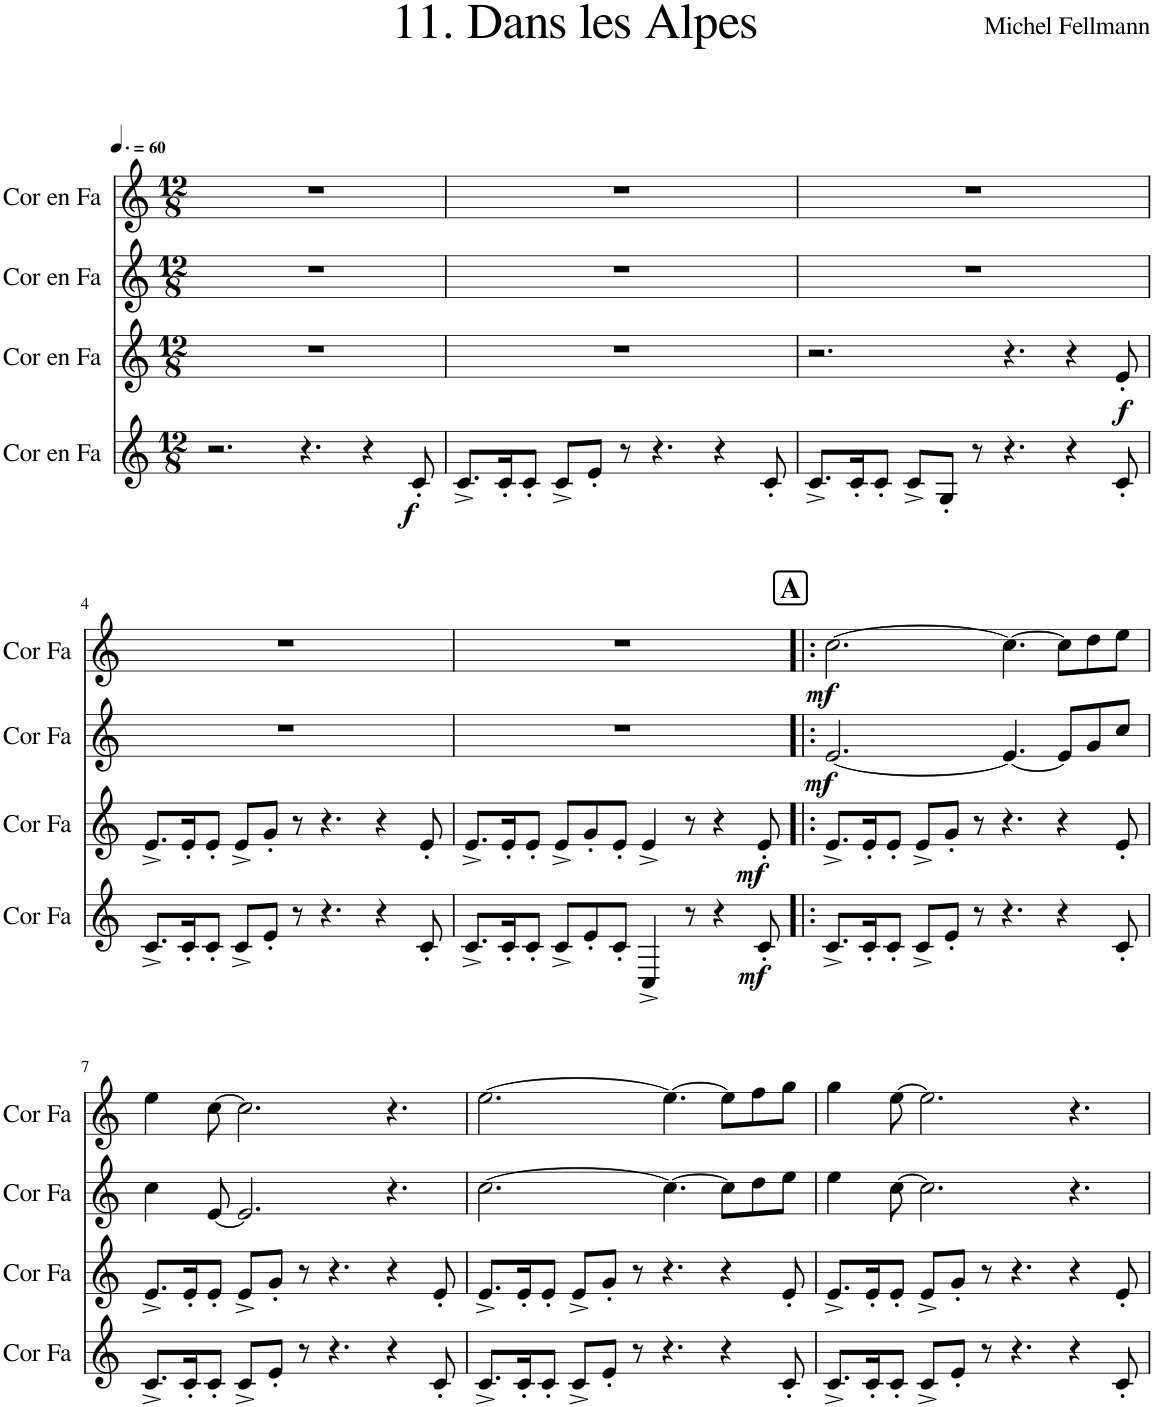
**kern	**dynam	**kern	**dynam	**kern	**dynam	**kern	**dynam
*part4	*part4	*part3	*part3	*part2	*part2	*part1	*part1
*staff4	*staff4	*staff3	*staff3	*staff2	*staff2	*staff1	*staff1
*I"Cor en Fa	*	*I"Cor en Fa	*	*I"Cor en Fa	*	*I"Cor en Fa	*
*I'Cor Fa	*	*I'Cor Fa	*	*I'Cor Fa	*	*I'Cor Fa	*
*clefG2	*	*clefG2	*	*clefG2	*	*clefG2	*
*Trd4c7	*	*Trd4c7	*	*Trd4c7	*	*Trd4c7	*
*k[]	*	*k[]	*	*k[]	*	*k[]	*
*M12/8	*	*M12/8	*	*M12/8	*	*M12/8	*
*MM90	*	*MM90	*	*MM90	*	*MM90	*
=1	=1	=1	=1	=1	=1	=1	=1
2.r	.	1.r	.	1.r	.	1.r	.
4.r	.	.	.	.	.	.	.
4r	.	.	.	.	.	.	.
!	!LO:DY:b	!	!	!	!	!	!
8c'/	f	.	.	.	.	.	.
=2	=2	=2	=2	=2	=2	=2	=2
8.c^/L	.	1.r	.	1.r	.	1.r	.
16c'/K	.	.	.	.	.	.	.
8c'/J	.	.	.	.	.	.	.
8c^/L	.	.	.	.	.	.	.
8e'/J	.	.	.	.	.	.	.
8r	.	.	.	.	.	.	.
4.r	.	.	.	.	.	.	.
4r	.	.	.	.	.	.	.
8c'/	.	.	.	.	.	.	.
=3	=3	=3	=3	=3	=3	=3	=3
8.c^/L	.	2.r	.	1.r	.	1.r	.
16c'/K	.	.	.	.	.	.	.
8c'/J	.	.	.	.	.	.	.
8c^/L	.	.	.	.	.	.	.
8G'/J	.	.	.	.	.	.	.
8r	.	.	.	.	.	.	.
4.r	.	4.r	.	.	.	.	.
4r	.	4r	.	.	.	.	.
!	!	!	!LO:DY:b	!	!	!	!
8c'/	.	8e'/	f	.	.	.	.
!!LO:LB:g=z
=4	=4	=4	=4	=4	=4	=4	=4
8.c^/L	.	8.e^/L	.	1.r	.	1.r	.
16c'/K	.	16e'/K	.	.	.	.	.
8c'/J	.	8e'/J	.	.	.	.	.
8c^/L	.	8e^/L	.	.	.	.	.
8e'/J	.	8g'/J	.	.	.	.	.
8r	.	8r	.	.	.	.	.
4.r	.	4.r	.	.	.	.	.
4r	.	4r	.	.	.	.	.
8c'/	.	8e'/	.	.	.	.	.
=5	=5	=5	=5	=5	=5	=5	=5
8.c^/L	.	8.e^/L	.	1.r	.	1.r	.
16c'/K	.	16e'/K	.	.	.	.	.
8c'/J	.	8e'/J	.	.	.	.	.
8c^/L	.	8e^/L	.	.	.	.	.
8e'/	.	8g'/	.	.	.	.	.
8c'/J	.	8e'/J	.	.	.	.	.
4C^/	.	4e^/	.	.	.	.	.
8r	.	8r	.	.	.	.	.
4r	.	4r	.	.	.	.	.
!	!LO:DY:b	!	!LO:DY:b	!	!	!	!
8c'/	mf	8e'/	mf	.	.	.	.
!!LO:REH:place=s1:a:B:cj:fs=14:t=A
=6!|:	=6!|:	=6!|:	=6!|:	=6!|:	=6!|:	=6!|:	=6!|:
!	!	!	!	!	!LO:DY:b	!	!LO:DY:b
8.c^/L	.	8.e^/L	.	[2.e/	mf	[2.cc\	mf
16c'/K	.	16e'/K	.	.	.	.	.
8c'/J	.	8e'/J	.	.	.	.	.
8c^/L	.	8e^/L	.	.	.	.	.
8e'/J	.	8g'/J	.	.	.	.	.
8r	.	8r	.	.	.	.	.
4.r	.	4.r	.	4.e/_	.	4.cc\_	.
4r	.	4r	.	8e/L]	.	8cc\L]	.
.	.	.	.	8g/	.	8dd\	.
8c'/	.	8e'/	.	8cc/J	.	8ee\J	.
!!LO:LB:g=z
=7	=7	=7	=7	=7	=7	=7	=7
8.c^/L	.	8.e^/L	.	4cc\	.	4ee\	.
16c'/K	.	16e'/K	.	.	.	.	.
8c'/J	.	8e'/J	.	[8e/	.	[8cc\	.
8c^/L	.	8e^/L	.	2.e/]	.	2.cc\]	.
8e'/J	.	8g'/J	.	.	.	.	.
8r	.	8r	.	.	.	.	.
4.r	.	4.r	.	.	.	.	.
4r	.	4r	.	4.r	.	4.r	.
8c'/	.	8e'/	.	.	.	.	.
=8	=8	=8	=8	=8	=8	=8	=8
8.c^/L	.	8.e^/L	.	[2.cc\	.	[2.ee\	.
16c'/K	.	16e'/K	.	.	.	.	.
8c'/J	.	8e'/J	.	.	.	.	.
8c^/L	.	8e^/L	.	.	.	.	.
8e'/J	.	8g'/J	.	.	.	.	.
8r	.	8r	.	.	.	.	.
4.r	.	4.r	.	4.cc\_	.	4.ee\_	.
4r	.	4r	.	8cc\L]	.	8ee\L]	.
.	.	.	.	8dd\	.	8ff\	.
8c'/	.	8e'/	.	8ee\J	.	8gg\J	.
=9	=9	=9	=9	=9	=9	=9	=9
8.c^/L	.	8.e^/L	.	4ee\	.	4gg\	.
16c'/K	.	16e'/K	.	.	.	.	.
8c'/J	.	8e'/J	.	[8cc\	.	[8ee\	.
8c^/L	.	8e^/L	.	2.cc\]	.	2.ee\]	.
8e'/J	.	8g'/J	.	.	.	.	.
8r	.	8r	.	.	.	.	.
4.r	.	4.r	.	.	.	.	.
4r	.	4r	.	4.r	.	4.r	.
8c'/	.	8e'/	.	.	.	.	.
=	=	=	=	=	=	=	=
*-	*-	*-	*-	*-	*-	*-	*-
